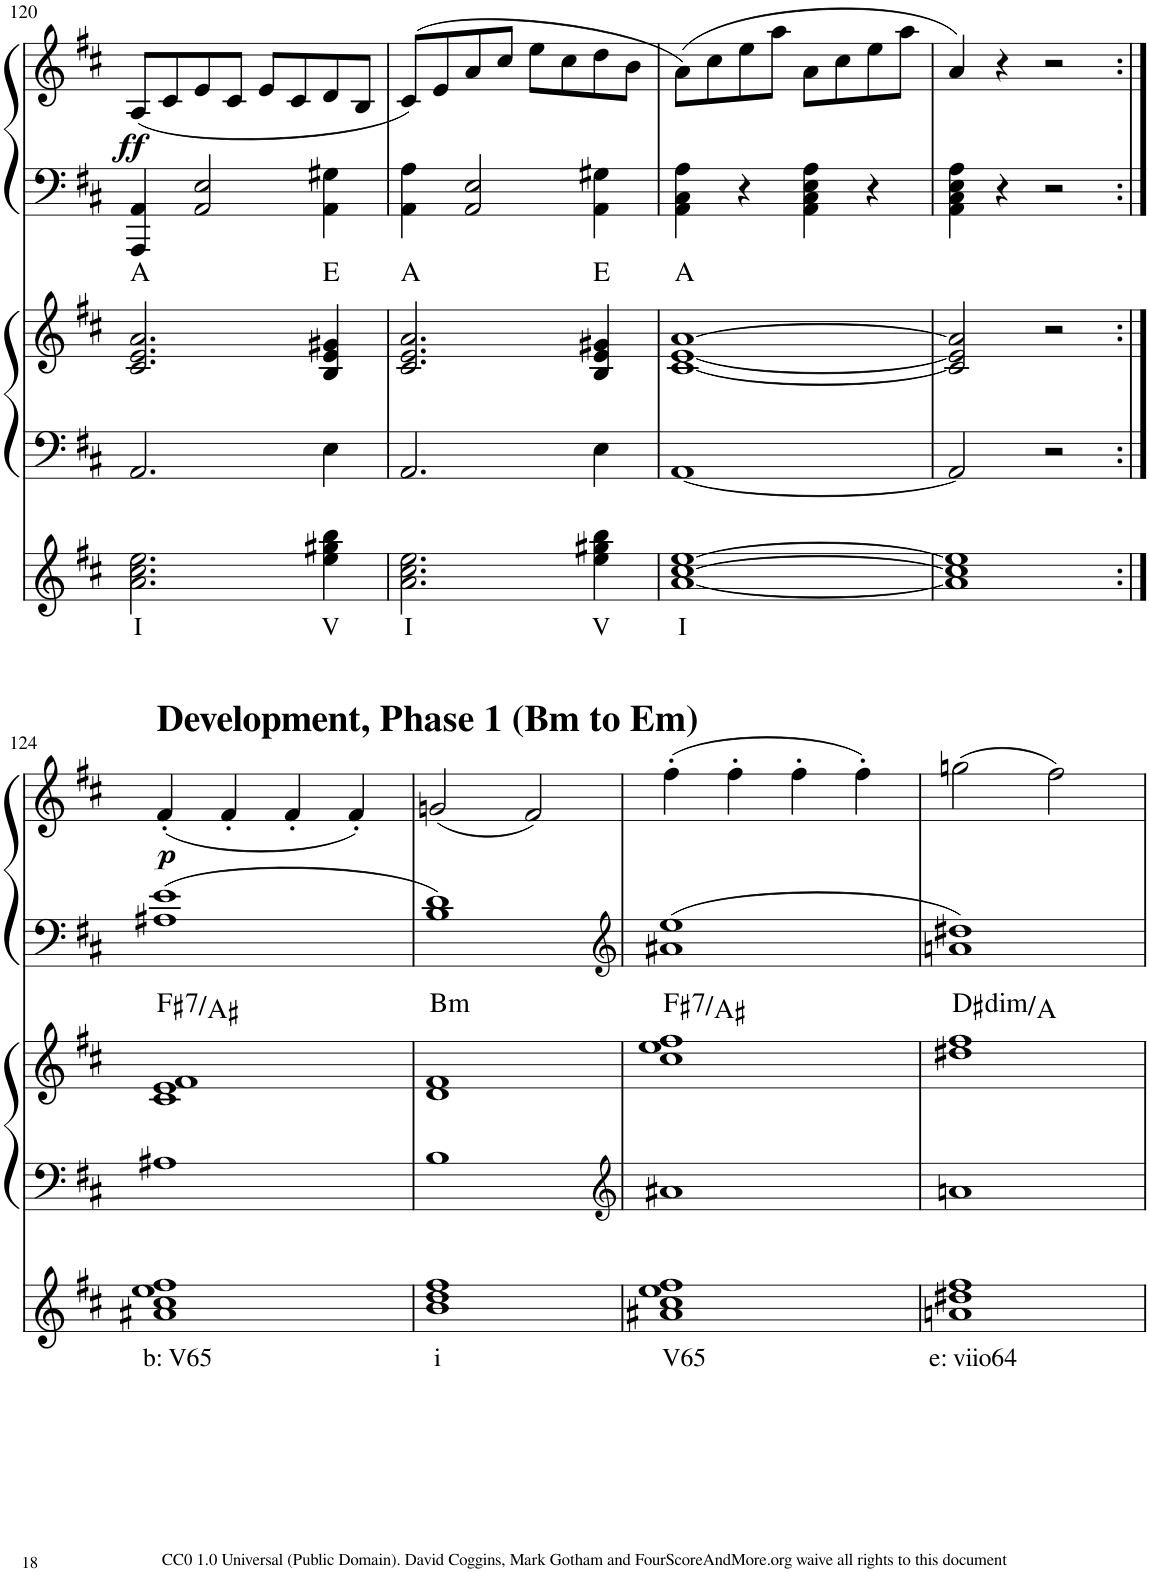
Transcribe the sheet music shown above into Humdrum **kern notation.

**kern	**text	**kern	**kern	**harte	**kern	**kern	**dynam
*part3	*part3	*part2	*part2	*part2	*part1	*part1	*part1
*staff5	*staff5	*staff4	*staff3	*	*staff2	*staff1	*staff1/2
*I"One-stave chords + Roman numerals	*	*I"Chordal reduction and symbols	*	*	*I"Reduced Score	*	*
!!LO:PB:g=z
*clefG2	*	*clefF4	*clefG2	*	*clefF4	*clefG2	*
*k[f#c#]	*	*k[f#c#]	*k[f#c#]	*	*k[f#c#]	*k[f#c#]	*
*	*	*D:	*D:	*	*D:	*D:	*
*M2/2	*	*M2/2	*M2/2	*	*M2/2	*M2/2	*
*met(c|)	*	*met(c|)	*met(c|)	*	*met(c|)	*met(c|)	*
=120	=120	=120	=120	=120	=120	=120	=120
!	!LO:LY:b	!	!	!	!	!	!LO:DY:b
2.a\ 2.cc#\ 2.ee\	I	2.AA/	2.c#/ 2.e/ 2.a/	A:maj	4AAA/ 4AA/	(8A/L	ff
.	.	.	.	.	.	8c#/	.
.	.	.	.	.	2AA/ 2E/	8e/	.
.	.	.	.	.	.	8c#/J	.
.	.	.	.	.	.	8e/L	.
.	.	.	.	.	.	8c#/	.
!	!LO:LY:b	!	!	!	!	!	!
4ee\ 4gg#X\ 4bb\	V	4E\	4B/ 4e/ 4g#X/	E:maj	4AA\ 4G#X\	8d/	.
.	.	.	.	.	.	8B/J	.
=121	=121	=121	=121	=121	=121	=121	=121
!	!LO:LY:b	!	!	!	!	!	!
2.a\ 2.cc#\ 2.ee\	I	2.AA/	2.c#/ 2.e/ 2.a/	A:maj	4AA\ 4A\	(8c#/L)	.
.	.	.	.	.	.	8e/	.
.	.	.	.	.	2AA/ 2E/	8a/	.
.	.	.	.	.	.	8cc#/J	.
.	.	.	.	.	.	8ee\L	.
.	.	.	.	.	.	8cc#\	.
!	!LO:LY:b	!	!	!	!	!	!
4ee\ 4gg#X\ 4bb\	V	4E\	4B/ 4e/ 4g#X/	E:maj	4AA\ 4G#X\	8dd\	.
.	.	.	.	.	.	8b\J	.
=122	=122	=122	=122	=122	=122	=122	=122
!	!LO:LY:b	!	!	!	!	!	!
[1a [1cc# [1ee	I	[1AA	[1c# [1e [1a	A:maj	4AA\ 4C#\ 4A\	(8a\L)	.
.	.	.	.	.	.	8cc#\	.
.	.	.	.	.	4r	8ee\	.
.	.	.	.	.	.	8aa\J	.
.	.	.	.	.	4AA\ 4C#\ 4E\ 4A\	8a\L	.
.	.	.	.	.	.	8cc#\	.
.	.	.	.	.	4r	8ee\	.
.	.	.	.	.	.	8aa\J	.
=123	=123	=123	=123	=123	=123	=123	=123
1a] 1cc#] 1ee]	.	2AA/]	2c#/] 2e/] 2a/]	.	4AA\ 4C#\ 4E\ 4A\	4a/)	.
.	.	.	.	.	4r	4r	.
.	.	2r	2r	.	2r	2r	.
!!LO:LB:g=z
=124:|!	=124:|!	=124:|!	=124:|!	=124:|!	=124:|!	=124:|!	=124:|!
!	!	!	!	!	!	!LO:TX:a:B:t=Development, Phase 1 (Bm to Em)	!
!	!LO:LY:b	!	!	!LO:H:kt=7	!	!	!LO:DY:b
1a#X 1cc# 1ee 1ff#	b: V65	1A#X	1c# 1e 1f#	F#:7/3	1A#X 1e	(4f#'/	p
.	.	.	.	.	.	4f#'/	.
.	.	.	.	.	.	4f#'/	.
.	.	.	.	.	.	4f#'/)	.
=125	=125	=125	=125	=125	=125	=125	=125
!	!LO:LY:b	!	!	!LO:H:kt=m	!	!	!
1b 1dd 1ff#	i	1B	1d 1f#	B:min	1B 1d	(2gn/	.
.	.	.	.	.	.	2f#/)	.
=126	=126	=126	=126	=126	=126	=126	=126
*	*	*clefG2	*	*	*clefG2	*	*
!	!LO:LY:b	!	!	!LO:H:kt=7	!	!	!
1a#X 1cc# 1ee 1ff#	V65	1a#X	1cc# 1ee 1ff#	F#:7/3	1a#X 1ee	(4ff#'\	.
.	.	.	.	.	.	4ff#'\	.
.	.	.	.	.	.	4ff#'\	.
.	.	.	.	.	.	4ff#'\)	.
=127	=127	=127	=127	=127	=127	=127	=127
!	!LO:LY:b	!	!	!LO:H:kt=dim	!	!	!
1an 1dd#X 1ff#	e: viio64	1an	1dd#X 1ff#	D#:dim/b5	1an 1dd#X	(2ggn\	.
.	.	.	.	.	.	2ff#\)	.
=	=	=	=	=	=	=	=
*-	*-	*-	*-	*-	*-	*-	*-
